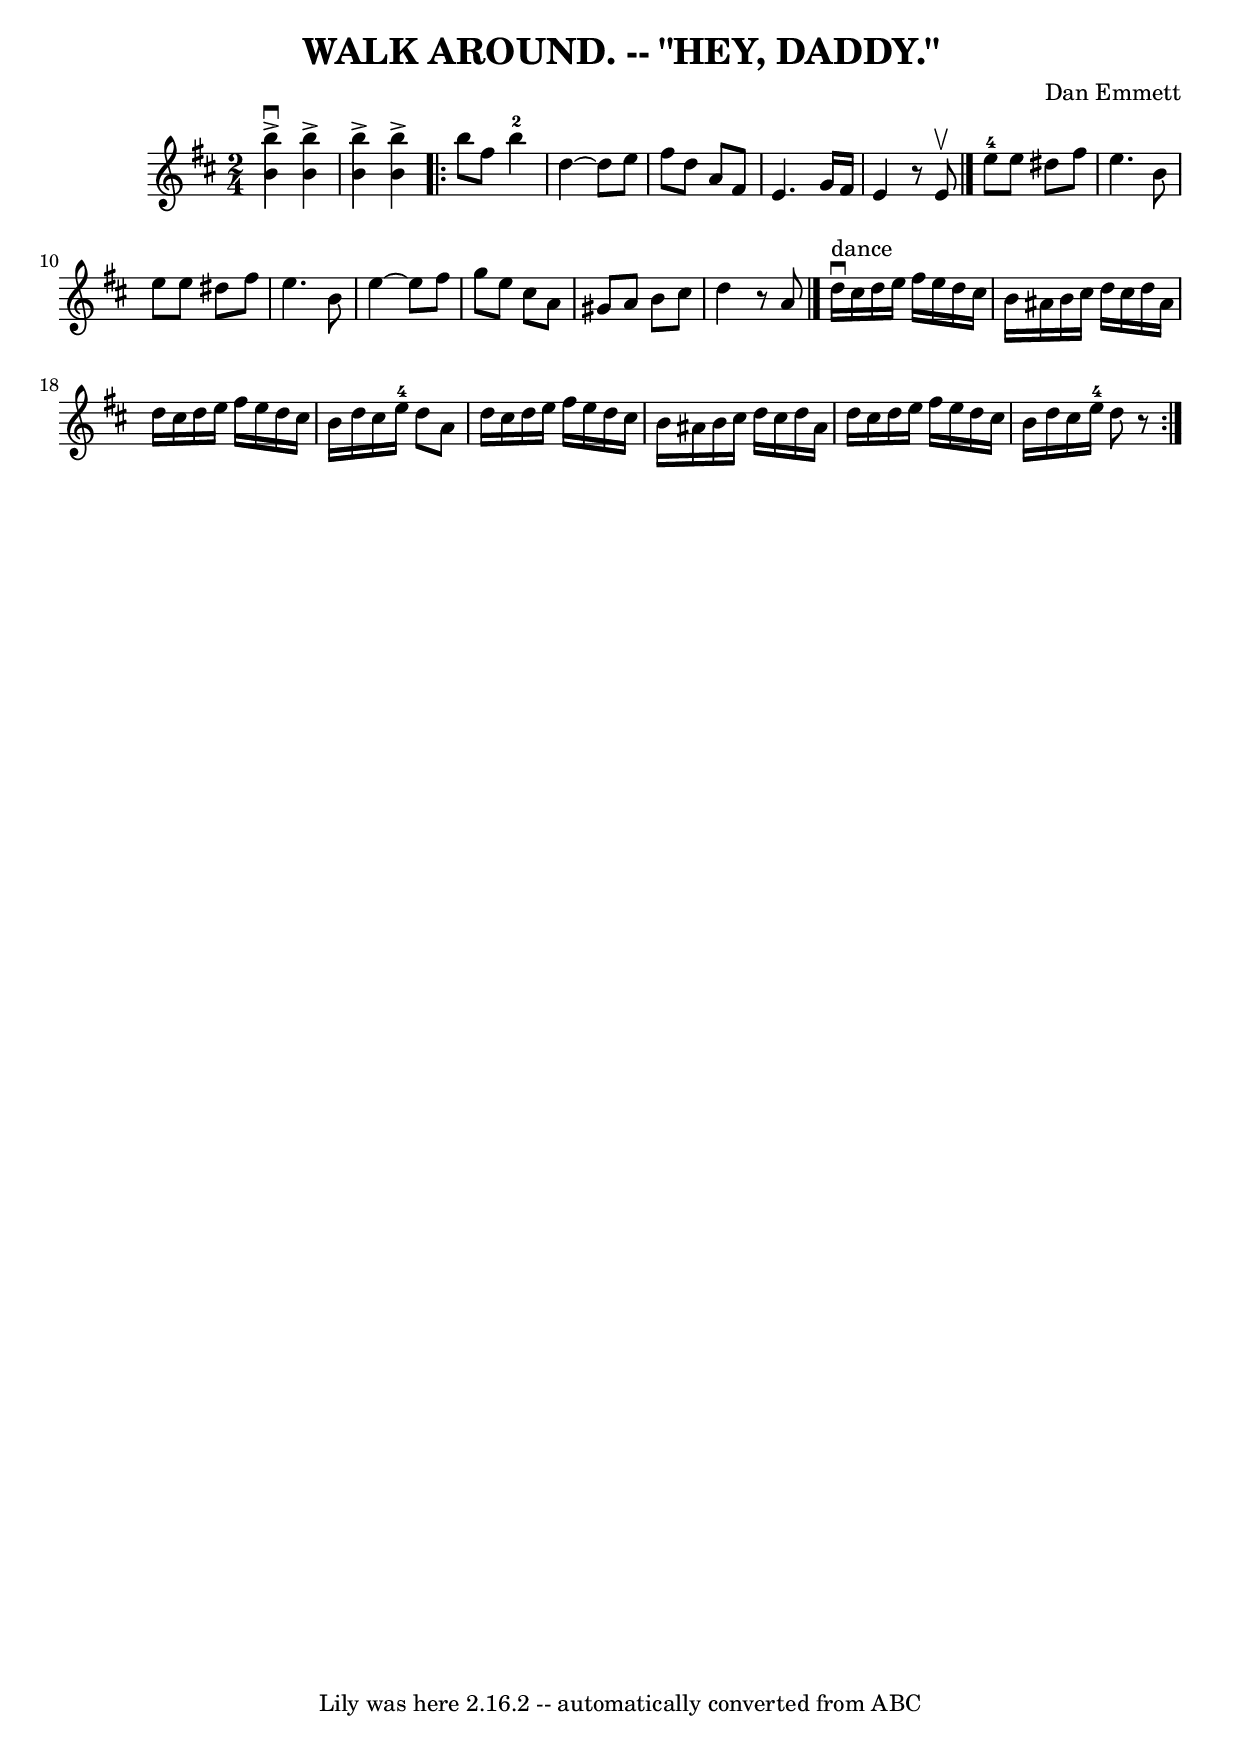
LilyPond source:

\version "2.7.40"
\include "Mammoth.ily"
\header {
	%% book = "Ryan's Mammoth Collection of Fiddle Tunes"
	composer = "Dan Emmett"
	crossRefNumber = "1"
	footnotes = ""
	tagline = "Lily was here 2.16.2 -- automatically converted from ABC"
	title = "WALK AROUND. -- \"HEY, DADDY.\""
}
voicedefault =  {


\time 2/4 
\key b \minor % %indent 600
   << b''4^\accent^\downbow b'4   >>   << b''4^\accent b'4   >>   
|
   << b''4^\accent b'4   >>   << b''4^\accent b'4   >>   
|
       \repeat volta 2 { b''8 fis''8 b''4-2   |
   
 d''4   ~ d''8 e''8    |
 fis''8 d''8 a'8 fis'8    
|
 e'4. g'16 fis'16    |
 e'4    r8 e'8^\upbow   
\bar "|." e''8-4 e''8 dis''8 fis''8    |
 e''4. b'8 
   |
 e''8 e''8 dis''8 fis''8    |
 e''4. b'8    
|
 e''4   ~ e''8 fis''8    |
 g''8 e''8 cis''8    
a'8    |
 gis'8 a'8 b'8 cis''8    |
 d''4    r8 a'8    
\bar "|." d''16^"dance"^\downbow cis''16 d''16 e''16    
fis''16 e''16 d''16 cis''16    |
 b'16 ais'16 b'16    
cis''16 d''16 cis''16 d''16 ais'16    |
 d''16 cis''16   
 d''16 e''16 fis''16 e''16 d''16 cis''16    |
 b'16    
d''16 cis''16 e''16-4 d''8 a'8    |
 d''16 cis''16   
 d''16 e''16 fis''16 e''16 d''16 cis''16    |
 b'16    
ais'16 b'16 cis''16 d''16 cis''16 d''16 ais'16    |
   
d''16 cis''16 d''16 e''16 fis''16 e''16 d''16 cis''16    
|
 b'16 d''16 cis''16 e''16-4 d''8    r8     }
}

\score{
    <<

	\context Staff="default"
	{
	    \voicedefault 
	}

    >>
	\layout {
	}
	\midi {}
}
